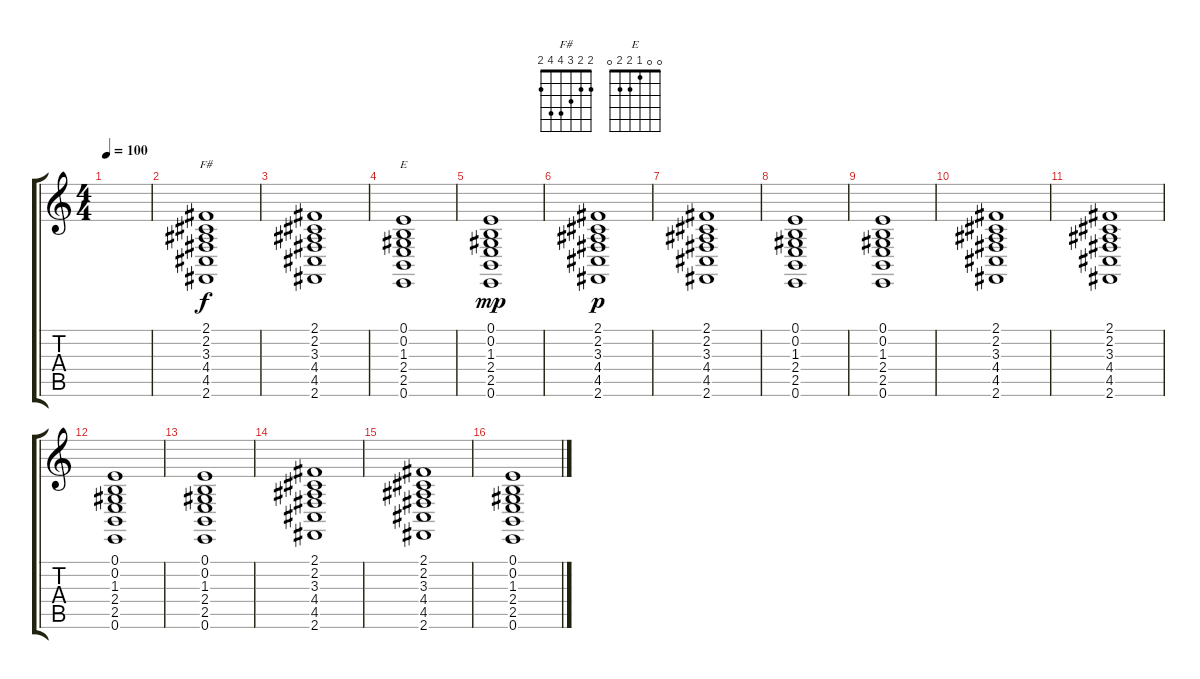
\track "" {instrument synthstrings2}
\staff {score tabs}
\tuning (E4 B3 G3 D3 A2 E2) {hide}
\chord ("F#" 2 2 3 4 4 2)
\chord ("E" 0 0 1 2 2 0)
\ts (4 4)
\tempo 100
\clef g2
\ks c
|
(2.1 2.2 3.3 4.4 4.5 2.6).1{ch "F#"} |
(2.1 2.2 3.3 4.4 4.5 2.6).1 |
(0.1 0.2 1.3 2.4 2.5 0.6).1{ch "E"} |
(0.1 0.2 1.3 2.4 2.5 0.6).1{dy mp} |
(2.1 2.2 3.3 4.4 4.5 2.6).1{dy p} |
(2.1 2.2 3.3 4.4 4.5 2.6).1 |
(0.1 0.2 1.3 2.4 2.5 0.6).1 |
(0.1 0.2 1.3 2.4 2.5 0.6).1 |
(2.1 2.2 3.3 4.4 4.5 2.6).1 |
(2.1 2.2 3.3 4.4 4.5 2.6).1 |
(0.1 0.2 1.3 2.4 2.5 0.6).1 |
(0.1 0.2 1.3 2.4 2.5 0.6).1 |
(2.1 2.2 3.3 4.4 4.5 2.6).1 |
(2.1 2.2 3.3 4.4 4.5 2.6).1 |
(0.1 0.2 1.3 2.4 2.5 0.6).1
